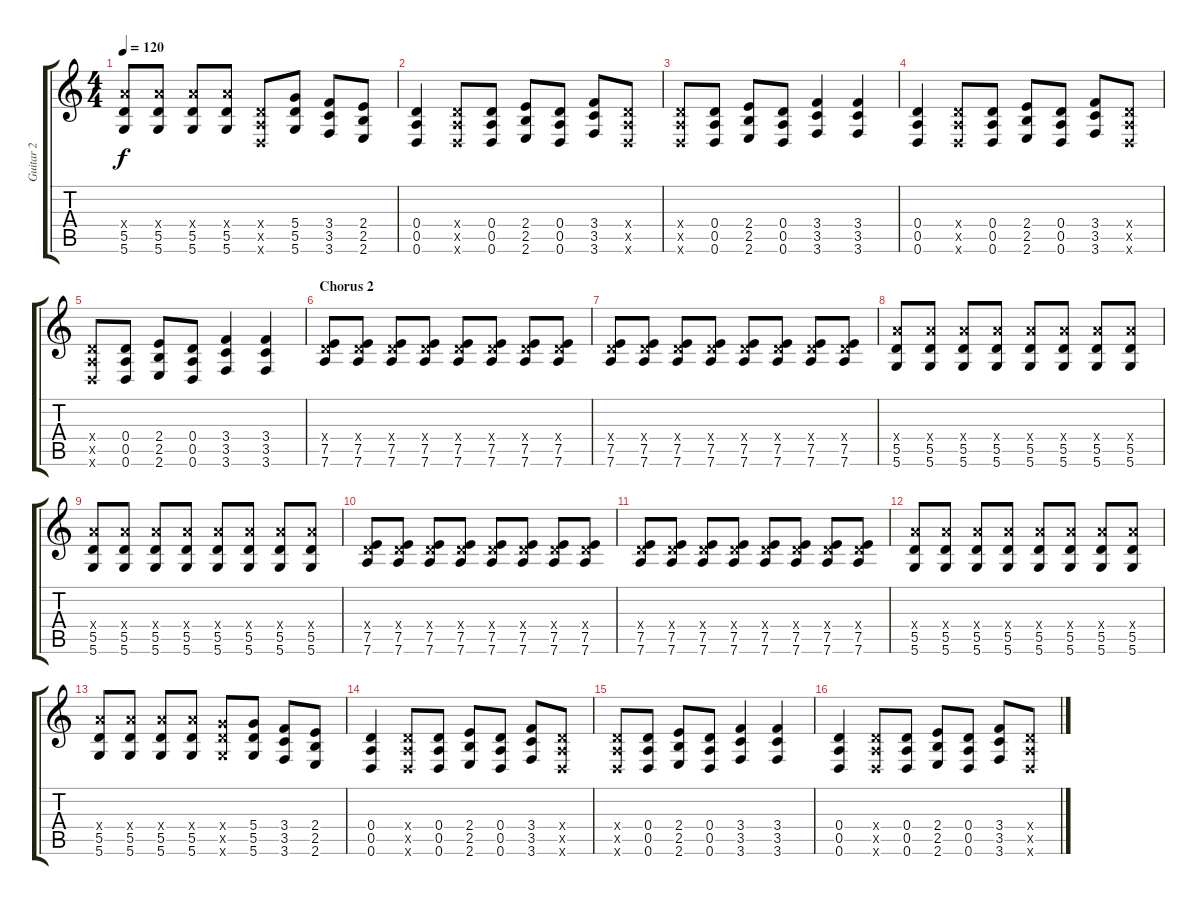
\track ("Guitar 2" "Guitar 2") {instrument distortionguitar}
\staff {score tabs}
\tuning (E4 B3 G3 D3 A2 D2) {hide}
\ts (4 4)
\tempo 120
\clef g2
\ks c
(7.4{x} 5.5 5.6).8{dy f} (7.4{x} 5.5 5.6).8 (7.4{x} 5.5 5.6).8 (7.4{x} 5.5 5.6).8 (0.4{x} 0.5{x} 0.6{x}).8 (5.4 5.5 5.6).8 (3.4 3.5 3.6).8 (2.4 2.5 2.6).8 |
(0.4 0.5 0.6).4 (0.4{x} 0.5{x} 0.6{x}).8 (0.4 0.5 0.6).8 (2.4 2.5 2.6).8 (0.4 0.5 0.6).8 (3.4 3.5 3.6).8 (0.4{x} 0.5{x} 0.6{x}).8 |
(0.4{x} 0.5{x} 0.6{x}).8 (0.4 0.5 0.6).8 (2.4 2.5 2.6).8 (0.4 0.5 0.6).8 (3.4 3.5 3.6).4 (3.4 3.5 3.6).4 |
(0.4 0.5 0.6).4 (0.4{x} 0.5{x} 0.6{x}).8 (0.4 0.5 0.6).8 (2.4 2.5 2.6).8 (0.4 0.5 0.6).8 (3.4 3.5 3.6).8 (0.4{x} 0.5{x} 0.6{x}).8 |
(0.4{x} 0.5{x} 0.6{x}).8 (0.4 0.5 0.6).8 (2.4 2.5 2.6).8 (0.4 0.5 0.6).8 (3.4 3.5 3.6).4 (3.4 3.5 3.6).4 |
\section ("" "Chorus 2")
(0.4{x} 7.5 7.6).8 (0.4{x} 7.5 7.6).8 (0.4{x} 7.5 7.6).8 (0.4{x} 7.5 7.6).8 (0.4{x} 7.5 7.6).8 (0.4{x} 7.5 7.6).8 (0.4{x} 7.5 7.6).8 (0.4{x} 7.5 7.6).8 |
(0.4{x} 7.5 7.6).8 (0.4{x} 7.5 7.6).8 (0.4{x} 7.5 7.6).8 (0.4{x} 7.5 7.6).8 (0.4{x} 7.5 7.6).8 (0.4{x} 7.5 7.6).8 (0.4{x} 7.5 7.6).8 (0.4{x} 7.5 7.6).8 |
(7.4{x} 5.5 5.6).8 (7.4{x} 5.5 5.6).8 (7.4{x} 5.5 5.6).8 (7.4{x} 5.5 5.6).8 (7.4{x} 5.5 5.6).8 (7.4{x} 5.5 5.6).8 (7.4{x} 5.5 5.6).8 (7.4{x} 5.5 5.6).8 |
(7.4{x} 5.5 5.6).8 (7.4{x} 5.5 5.6).8 (7.4{x} 5.5 5.6).8 (7.4{x} 5.5 5.6).8 (7.4{x} 5.5 5.6).8 (7.4{x} 5.5 5.6).8 (7.4{x} 5.5 5.6).8 (7.4{x} 5.5 5.6).8 |
(0.4{x} 7.5 7.6).8 (0.4{x} 7.5 7.6).8 (0.4{x} 7.5 7.6).8 (0.4{x} 7.5 7.6).8 (0.4{x} 7.5 7.6).8 (0.4{x} 7.5 7.6).8 (0.4{x} 7.5 7.6).8 (0.4{x} 7.5 7.6).8 |
(0.4{x} 7.5 7.6).8 (0.4{x} 7.5 7.6).8 (0.4{x} 7.5 7.6).8 (0.4{x} 7.5 7.6).8 (0.4{x} 7.5 7.6).8 (0.4{x} 7.5 7.6).8 (0.4{x} 7.5 7.6).8 (0.4{x} 7.5 7.6).8 |
(7.4{x} 5.5 5.6).8 (7.4{x} 5.5 5.6).8 (7.4{x} 5.5 5.6).8 (7.4{x} 5.5 5.6).8 (7.4{x} 5.5 5.6).8 (7.4{x} 5.5 5.6).8 (7.4{x} 5.5 5.6).8 (7.4{x} 5.5 5.6).8 |
(7.4{x} 5.5 5.6).8 (7.4{x} 5.5 5.6).8 (7.4{x} 5.5 5.6).8 (7.4{x} 5.5 5.6).8 (5.4{x} 5.5{x} 5.6{x}).8 (5.4 5.5 5.6).8 (3.4 3.5 3.6).8 (2.4 2.5 2.6).8 |
(0.4 0.5 0.6).4 (0.4{x} 0.5{x} 0.6{x}).8 (0.4 0.5 0.6).8 (2.4 2.5 2.6).8 (0.4 0.5 0.6).8 (3.4 3.5 3.6).8 (0.4{x} 0.5{x} 0.6{x}).8 |
(0.4{x} 0.5{x} 0.6{x}).8 (0.4 0.5 0.6).8 (2.4 2.5 2.6).8 (0.4 0.5 0.6).8 (3.4 3.5 3.6).4 (3.4 3.5 3.6).4 |
(0.4 0.5 0.6).4 (0.4{x} 0.5{x} 0.6{x}).8 (0.4 0.5 0.6).8 (2.4 2.5 2.6).8 (0.4 0.5 0.6).8 (3.4 3.5 3.6).8 (0.4{x} 0.5{x} 0.6{x}).8
